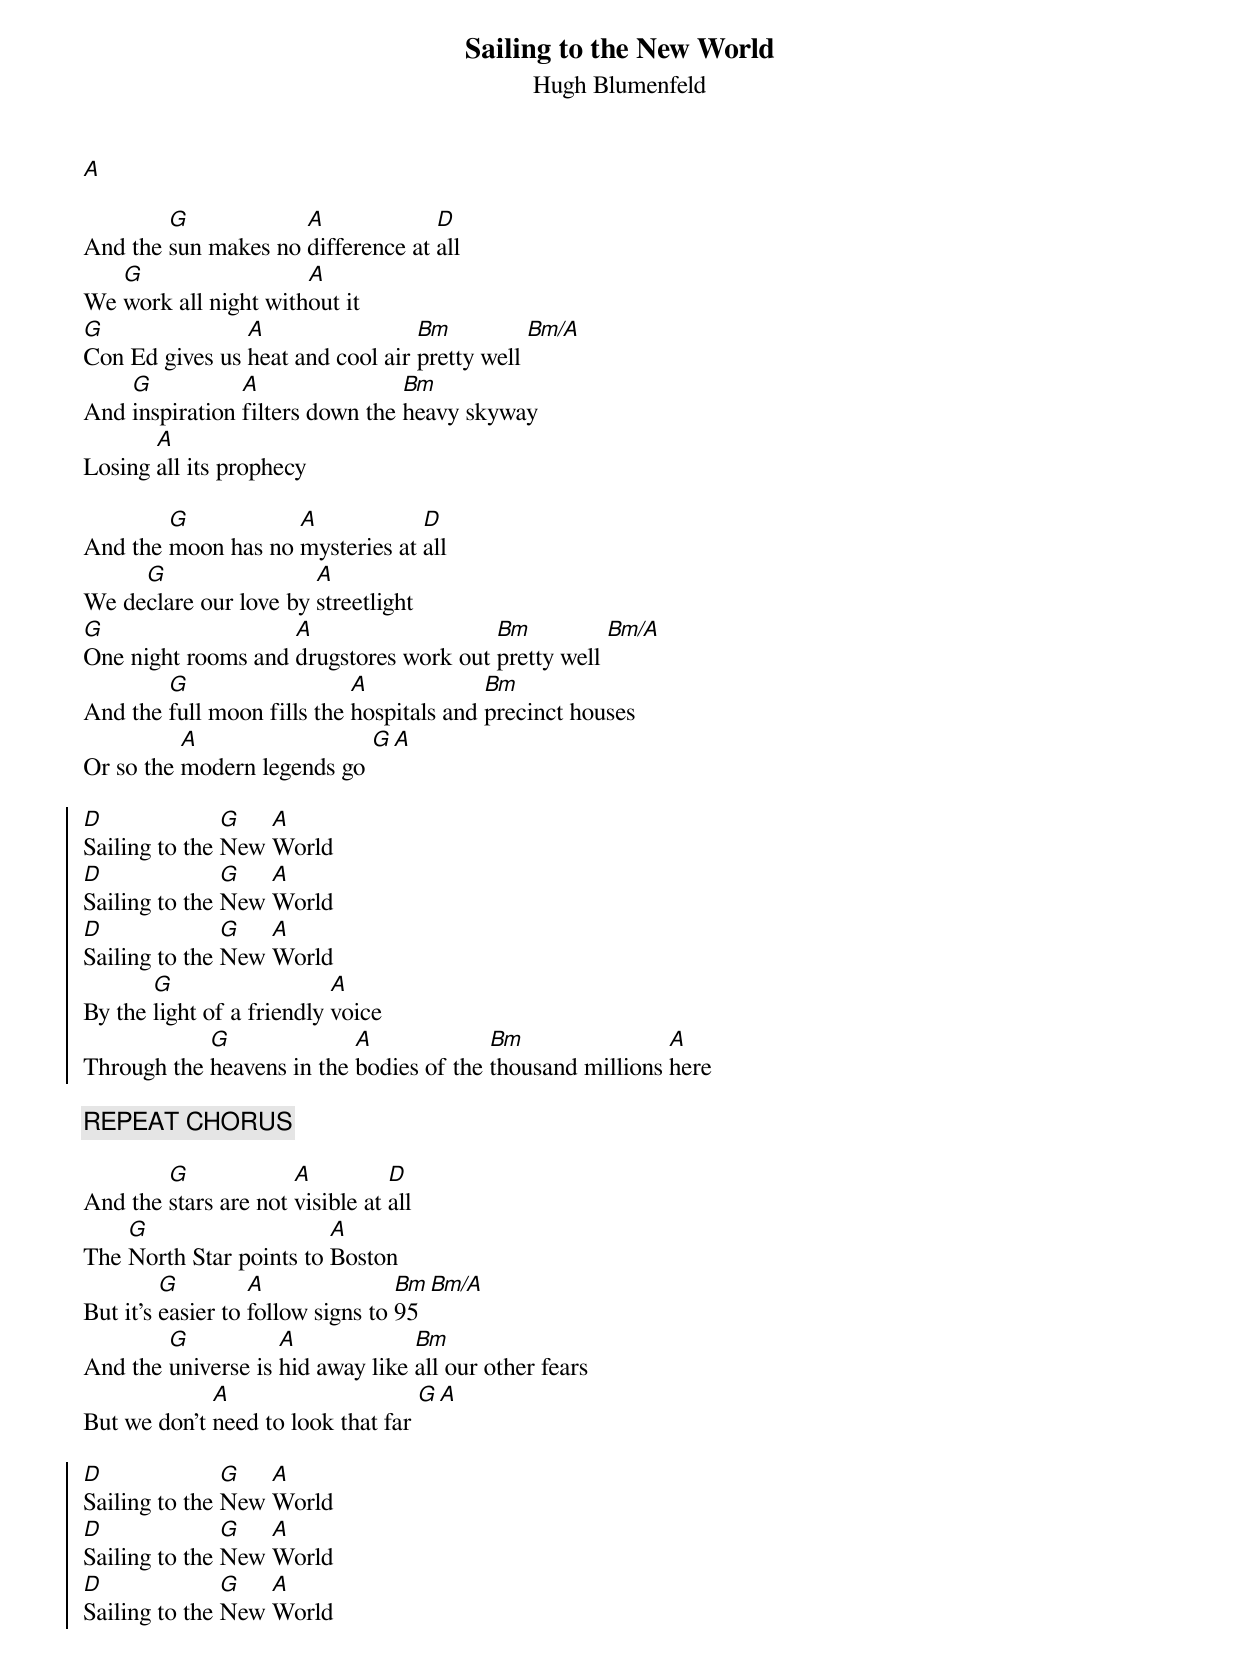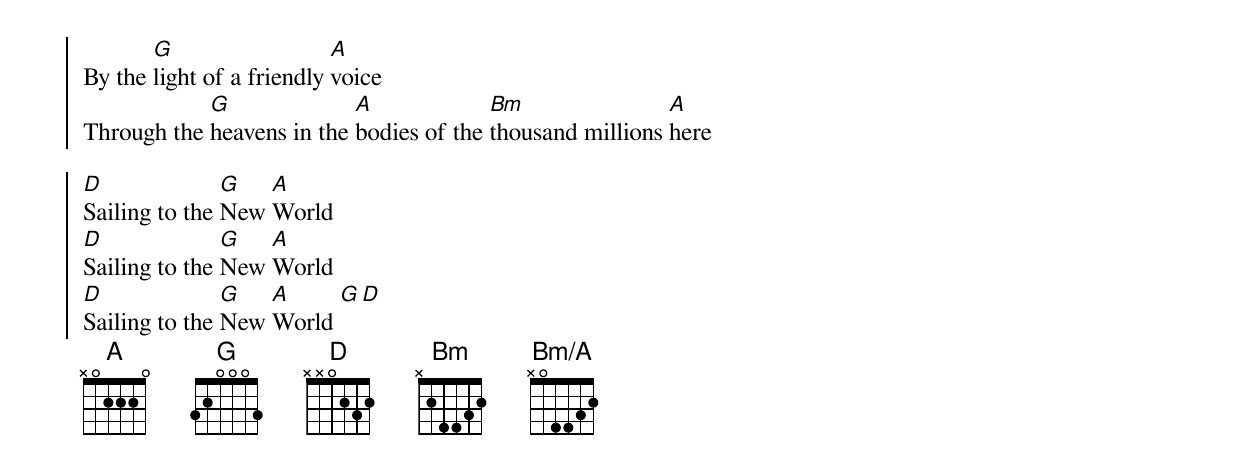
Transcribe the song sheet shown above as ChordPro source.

{t: Sailing to the New World}
{st: Hugh Blumenfeld}

{define: Bm/A base-fret 0 frets x 0 4 4 3 2 }

[A]

And the [G]sun makes no [A]difference at [D]all
We [G]work all night with[A]out it
[G]Con Ed gives us [A]heat and cool air [Bm]pretty well [Bm/A]
And [G]inspiration [A]filters down the [Bm]heavy skyway
Losing [A]all its prophecy

And the [G]moon has no [A]mysteries at [D]all
We de[G]clare our love by [A]streetlight
[G]One night rooms and [A]drugstores work out [Bm]pretty well [Bm/A]
And the [G]full moon fills the [A]hospitals and [Bm]precinct houses
Or so the [A]modern legends go [G][A]

{soc}
[D]Sailing to the [G]New [A]World
[D]Sailing to the [G]New [A]World
[D]Sailing to the [G]New [A]World
By the [G]light of a friendly [A]voice
Through the [G]heavens in the [A]bodies of the [Bm]thousand millions [A]here
{eoc}

{c: REPEAT CHORUS}

And the [G]stars are not [A]visible at [D]all
The [G]North Star points to [A]Boston
But it's [G]easier to [A]follow signs to [Bm]95 [Bm/A]
And the [G]universe is [A]hid away like [Bm]all our other fears
But we don't [A]need to look that far [G][A]

{soc}
[D]Sailing to the [G]New [A]World
[D]Sailing to the [G]New [A]World
[D]Sailing to the [G]New [A]World
By the [G]light of a friendly [A]voice
Through the [G]heavens in the [A]bodies of the [Bm]thousand millions [A]here

[D]Sailing to the [G]New [A]World
[D]Sailing to the [G]New [A]World
[D]Sailing to the [G]New [A]World [G][D]
{eoc}
